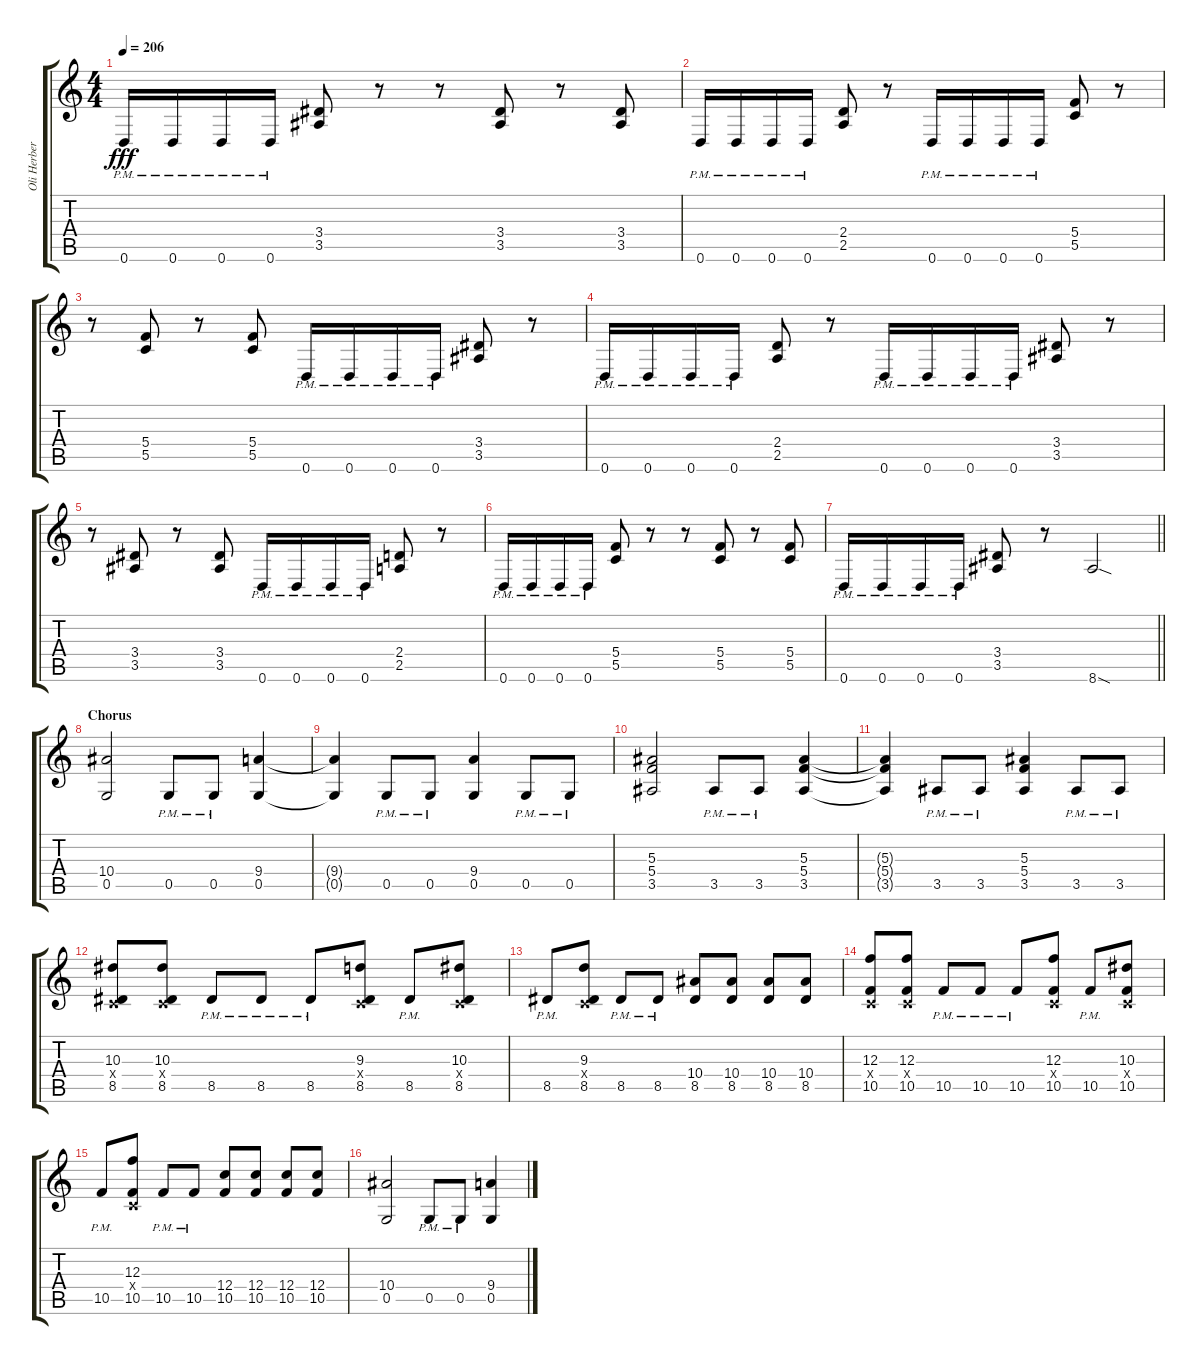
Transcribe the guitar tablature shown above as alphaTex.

\track ("Oli Herbert" "Oli Herber") {instrument overdrivenguitar}
\staff {score tabs}
\tuning (D4 A3 F3 C3 G2 D2) {hide}
\ts (4 4)
\tempo 206
\clef g2
\ks c
0.6{pm}.16{dy fff} 0.6{pm}.16 0.6{pm}.16 0.6{pm}.16 (3.4 3.5).8 r.8 r.8 (3.4 3.5).8 r.8 (3.4 3.5).8 |
0.6{pm}.16 0.6{pm}.16 0.6{pm}.16 0.6{pm}.16 (2.4 2.5).8 r.8 0.6{pm}.16 0.6{pm}.16 0.6{pm}.16 0.6{pm}.16 (5.4 5.5).8 r.8 |
r.8 (5.4 5.5).8 r.8 (5.4 5.5).8 0.6{pm}.16 0.6{pm}.16 0.6{pm}.16 0.6{pm}.16 (3.4 3.5).8 r.8 |
0.6{pm}.16 0.6{pm}.16 0.6{pm}.16 0.6{pm}.16 (2.4 2.5).8 r.8 0.6{pm}.16 0.6{pm}.16 0.6{pm}.16 0.6{pm}.16 (3.4 3.5).8 r.8 |
r.8 (3.4 3.5).8 r.8 (3.4 3.5).8 0.6{pm}.16 0.6{pm}.16 0.6{pm}.16 0.6{pm}.16 (2.4 2.5).8 r.8 |
0.6{pm}.16 0.6{pm}.16 0.6{pm}.16 0.6{pm}.16 (5.4 5.5).8 r.8 r.8 (5.4 5.5).8 r.8 (5.4 5.5).8 |
\barLineRight lightlight
0.6{pm}.16 0.6{pm}.16 0.6{pm}.16 0.6{pm}.16 (3.4 3.5).8 r.8 8.6{sod}.2 |
\section ("" "Chorus")
(10.4 0.5).2 0.5{pm}.8 0.5{pm}.8 (9.4 0.5).4 |
(9.4{t} 0.5{t}).4 0.5{pm}.8 0.5{pm}.8 (9.4 0.5).4 0.5{pm}.8 0.5{pm}.8 |
(5.3 5.4 3.5).2 3.5{pm}.8 3.5{pm}.8 (5.3 5.4 3.5).4 |
(5.3{t} 5.4{t} 3.5{t}).4 3.5{pm}.8 3.5{pm}.8 (5.3 5.4 3.5).4 3.5{pm}.8 3.5{pm}.8 |
(10.3 0.4{x} 8.5).8 (10.3 0.4{x} 8.5).8 8.5{pm}.8 8.5{pm}.8 8.5{pm}.8 (9.3 0.4{x} 8.5).8 8.5{pm}.8 (10.3 0.4{x} 8.5).8 |
8.5{pm}.8 (9.3 0.4{x} 8.5).8 8.5{pm}.8 8.5{pm}.8 (10.4 8.5).8 (10.4 8.5).8 (10.4 8.5).8 (10.4 8.5).8 |
(12.3 0.4{x} 10.5).8 (12.3 0.4{x} 10.5).8 10.5{pm}.8 10.5{pm}.8 10.5{pm}.8 (12.3 0.4{x} 10.5).8 10.5{pm}.8 (10.3 0.4{x} 10.5).8 |
10.5{pm}.8 (12.3 0.4{x} 10.5).8 10.5{pm}.8 10.5{pm}.8 (12.4 10.5).8 (12.4 10.5).8 (12.4 10.5).8 (12.4 10.5).8 |
(10.4 0.5).2 0.5{pm}.8 0.5{pm}.8 (9.4 0.5).4
